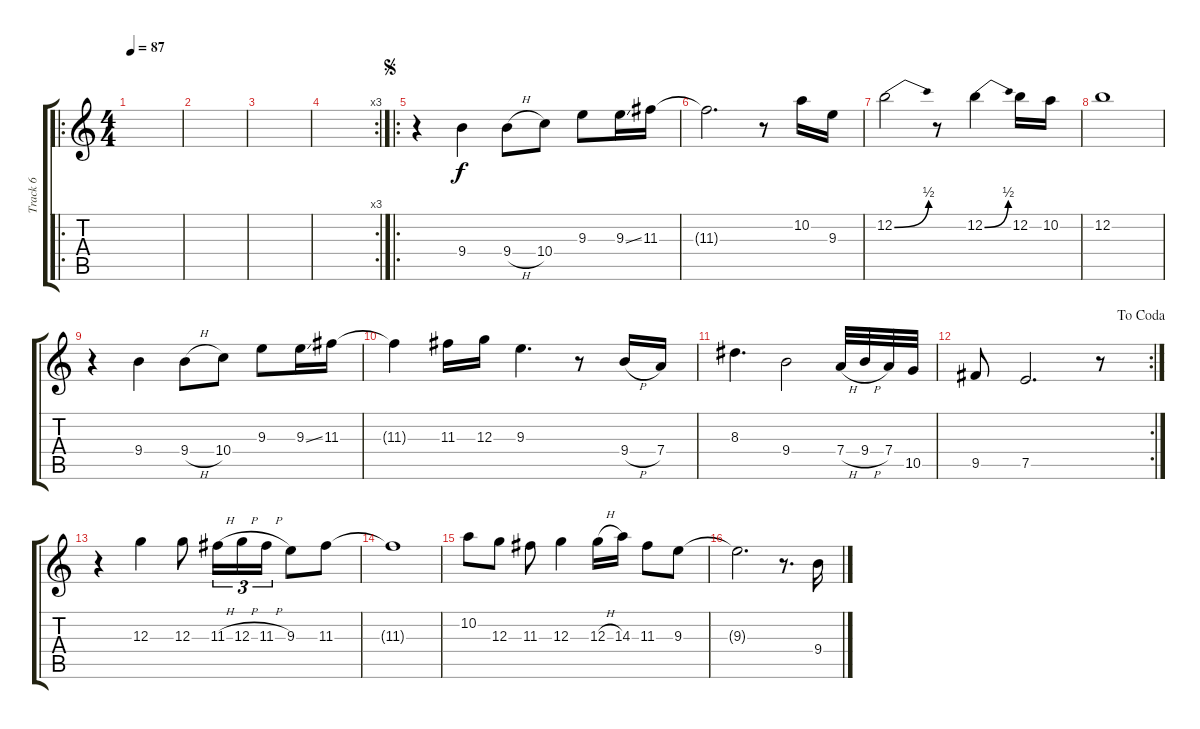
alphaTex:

\track ("Track 6" "Track 6") {instrument acousticguitarsteel}
\staff {score tabs}
\tuning (E4 B3 G3 D3 A2 E2) {hide}
\ro
\ts (4 4)
\tempo 87
\clef g2
\ks c
|
|
|
\rc 3
|
\ro
\jump segno
r.4 9.4.4 9.4{h}.8 10.4.8 9.3.8 9.3{ss}.16 11.3.16 |
11.3{t}.2{d} r.8 10.2.16 9.3.16 |
12.2{be (bend 0 0 60 2)}.2 r.8 12.2{be (bend 0 0 60 2)}.4 12.2.16 10.2.16 |
12.2.1 |
r.4 9.4.4 9.4{h}.8 10.4.8 9.3.8 9.3{ss}.16 11.3.16 |
11.3{t}.4 11.3.16 12.3.16 9.3.4{d} r.8 9.4{h}.16 7.4.16 |
8.3.4{d} 9.4.2 7.4{h}.32 9.4{h}.32 7.4.32 10.5.32 |
\rc 2
\jump dacoda
9.5.8 7.5.2{d} r.8 |
r.4 12.3.4 12.3.8 11.3{h}.16{tu (3 2)} 12.3{h}.16{tu (3 2)} 11.3{h}.16{tu (3 2)} 9.3.8 11.3.8 |
11.3{t}.1 |
10.2.8 12.3.8 11.3.8 12.3.4 12.3{h}.16 14.3.16 11.3.8 9.3.8 |
9.3{t}.2{d} r.8{d} 9.4{h}.16
